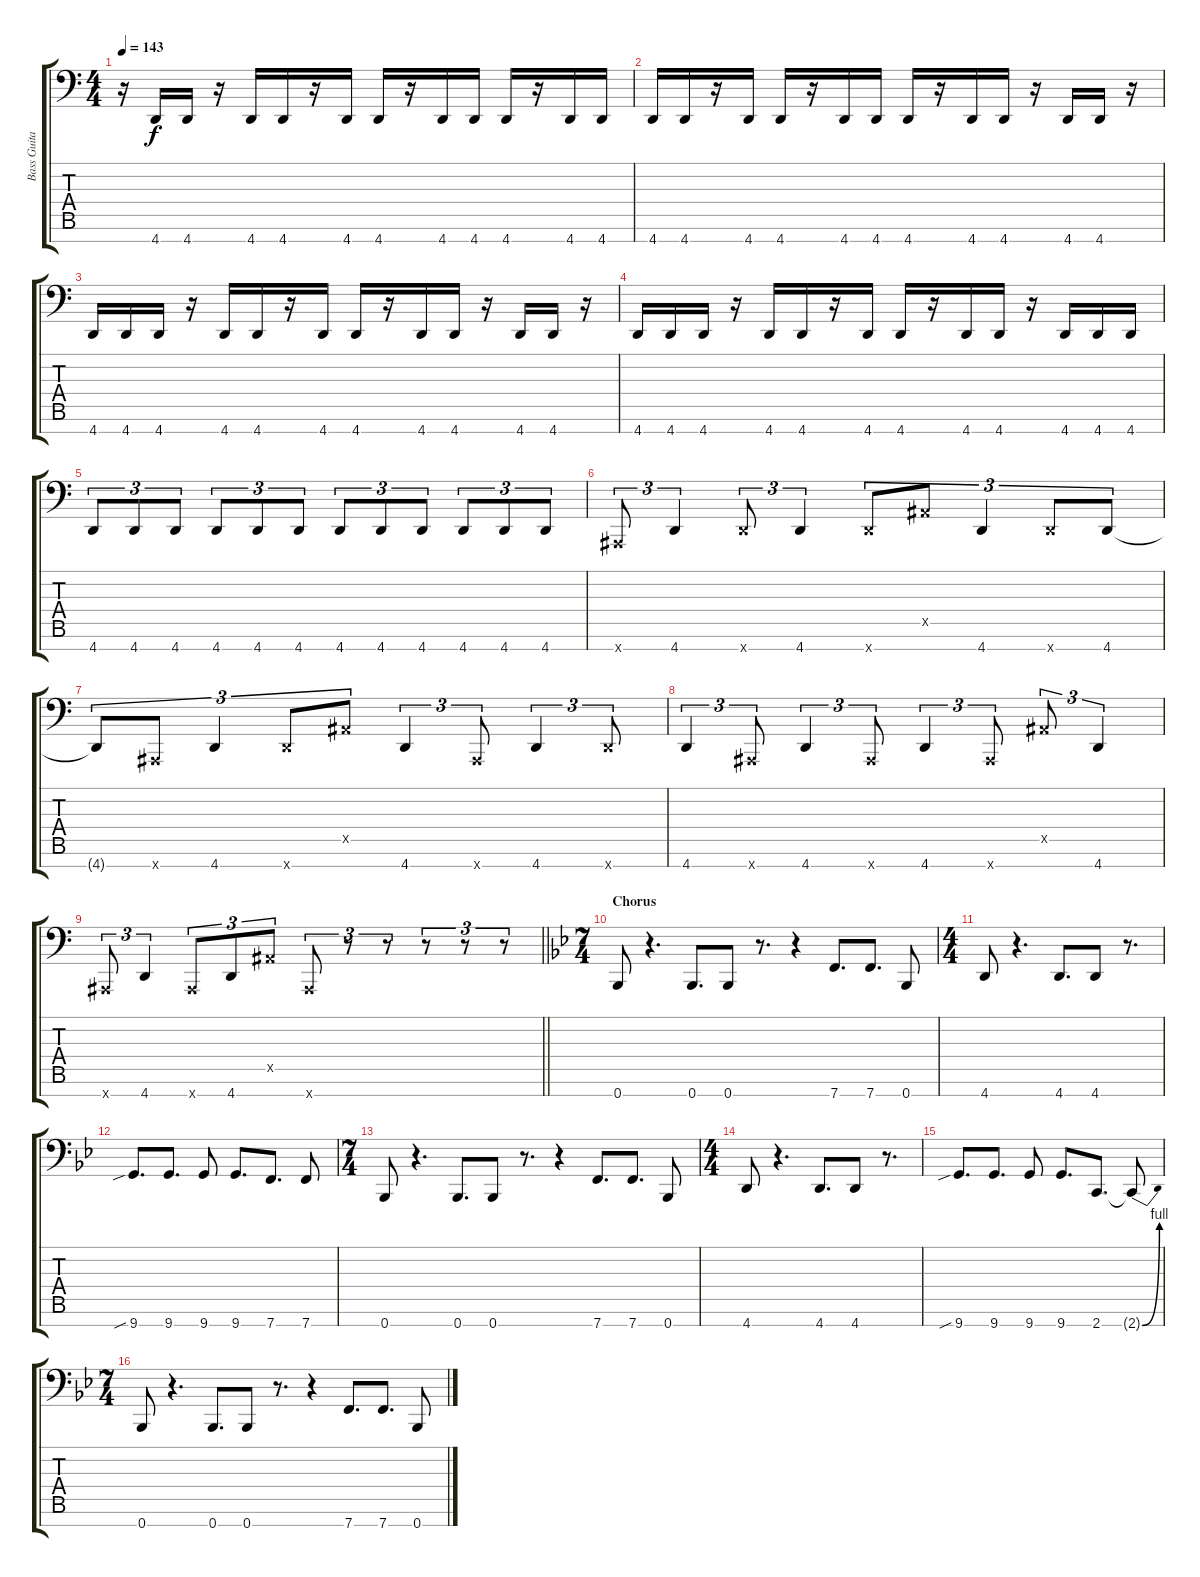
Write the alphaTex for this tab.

\track ("Bass Guitar" "Bass Guita") {instrument electricbassfinger}
\staff {score tabs}
\tuning (Eb3 Bb2 F2 Eb2 Bb1 F1 Bb0) {hide}
\ts (4 4)
\tempo 143
\clef f4
\ks c
r.16{dy f} 4.7.16 4.7.16 r.16 4.7.16 4.7.16 r.16 4.7.16 4.7.16 r.16 4.7.16 4.7.16 4.7.16 r.16 4.7.16 4.7.16 |
4.7.16 4.7.16 r.16 4.7.16 4.7.16 r.16 4.7.16 4.7.16 4.7.16 r.16 4.7.16 4.7.16 r.16 4.7.16 4.7.16 r.16 |
4.7.16 4.7.16 4.7.16 r.16 4.7.16 4.7.16 r.16 4.7.16 4.7.16 r.16 4.7.16 4.7.16 r.16 4.7.16 4.7.16 r.16 |
4.7.16 4.7.16 4.7.16 r.16 4.7.16 4.7.16 r.16 4.7.16 4.7.16 r.16 4.7.16 4.7.16 r.16 4.7.16 4.7.16 4.7.16 |
4.7.8{tu (3 2)} 4.7.8{tu (3 2)} 4.7.8{tu (3 2)} 4.7.8{tu (3 2)} 4.7.8{tu (3 2)} 4.7.8{tu (3 2)} 4.7.8{tu (3 2)} 4.7.8{tu (3 2)} 4.7.8{tu (3 2)} 4.7.8{tu (3 2)} 4.7.8{tu (3 2)} 4.7.8{tu (3 2)} |
0.7{x}.8{tu (3 2) instrument slapbass1} 4.7.4{tu (3 2)} 4.7{x}.8{tu (3 2)} 4.7.4{tu (3 2)} 4.7{x}.8{tu (3 2)} 0.5{x}.8{tu (3 2)} 4.7.4{tu (3 2)} 4.7{x}.8{tu (3 2)} 4.7.8{tu (3 2)} |
4.7{t}.8{tu (3 2)} 0.7{x}.8{tu (3 2)} 4.7.4{tu (3 2)} 4.7{x}.8{tu (3 2)} 0.5{x}.8{tu (3 2)} 4.7.4{tu (3 2)} 0.7{x}.8{tu (3 2)} 4.7.4{tu (3 2)} 4.7{x}.8{tu (3 2)} |
4.7.4{tu (3 2)} 0.7{x}.8{tu (3 2)} 4.7.4{tu (3 2)} 0.7{x}.8{tu (3 2)} 4.7.4{tu (3 2)} 0.7{x}.8{tu (3 2)} 0.5{x}.8{tu (3 2)} 4.7.4{tu (3 2)} |
\barLineRight lightlight
0.7{x}.8{tu (3 2)} 4.7.4{tu (3 2)} 0.7{x}.8{tu (3 2)} 4.7.8{tu (3 2)} 0.5{x}.8{tu (3 2)} 0.7{x}.8{tu (3 2)} r.8{tu (3 2)} r.8{tu (3 2)} r.8{tu (3 2)} r.8{tu (3 2)} r.8{tu (3 2)} |
\ts (7 4)
\section ("" "Chorus")
\ks bb
0.7.8{instrument electricbassfinger} r.4{d} 0.7.8{d} 0.7.8 r.8{d} r.4 7.7.8{d} 7.7.8{d} 0.7.8 |
\ts (4 4)
4.7.8 r.4{d} 4.7.8{d} 4.7.8 r.8{d} |
9.7{sib}.8{d} 9.7.8{d} 9.7.8 9.7.8{d} 7.7.8{d} 7.7.8 |
\ts (7 4)
0.7.8 r.4{d} 0.7.8{d} 0.7.8 r.8{d} r.4 7.7.8{d} 7.7.8{d} 0.7.8 |
\ts (4 4)
4.7.8 r.4{d} 4.7.8{d} 4.7.8 r.8{d} |
9.7{sib}.8{d} 9.7.8{d} 9.7.8 9.7.8{d} 2.7.8{d} 2.7{be (bend 0 0 60 4) t}.8 |
\ts (7 4)
0.7.8 r.4{d} 0.7.8{d} 0.7.8 r.8{d} r.4 7.7.8{d} 7.7.8{d} 0.7.8
